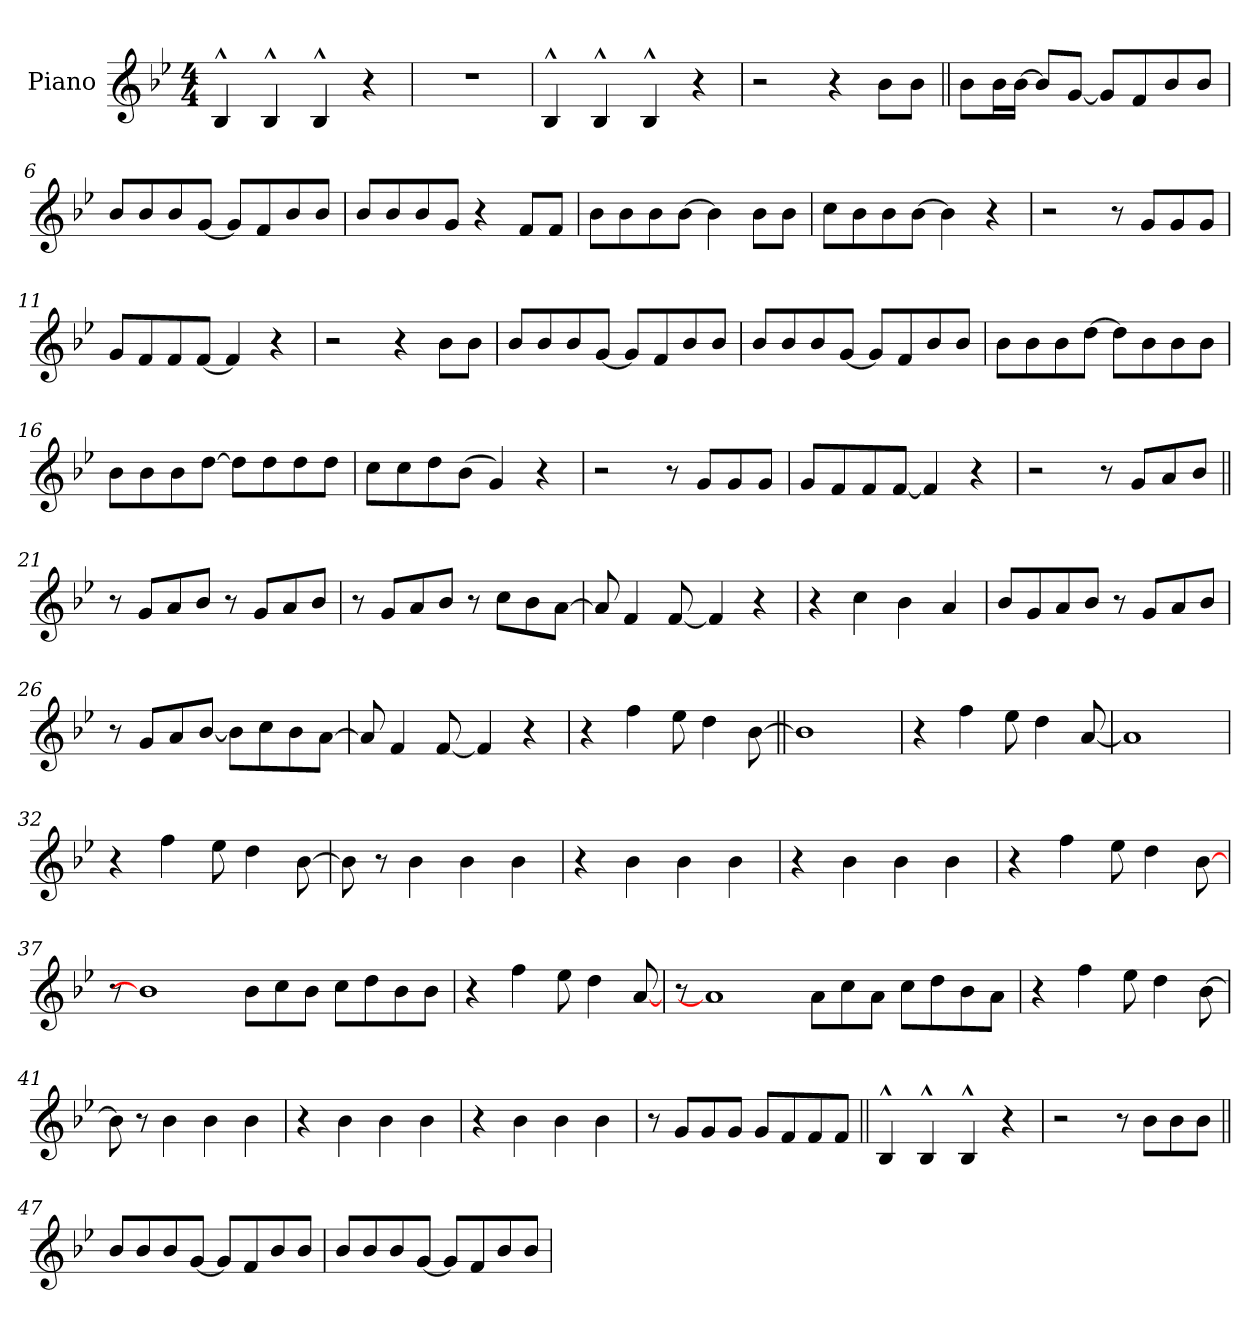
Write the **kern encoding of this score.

**kern
*part1
*staff1
*I"Piano
*I'Pno.
*clefG2
*k[b-e-]
*M4/4
=1
4B-^^!
4B-^^!
4B-^^!
4r
=2
1r
=3
4B-^^!
4B-^^!
4B-^^!
4r
=4
2r
4r
8b-L
8b-J
=5||
8b-L
16b-L
[16b-JJ
8b-L]
[8gJ
8gL]
8f
8b-
8b-J
=6
8b-L
8b-
8b-
[8gJ
8gL]
8f
8b-
8b-J
=7
8b-L
8b-
8b-
8gJ
4r
8fL
8fJ
=8
8b-L
8b-
8b-
[8b-J
4b-]
8b-L
8b-J
=9
8ccL
8b-
8b-
[8b-J
4b-]
4r
=10
2r
8r
8gL
8g
8gJ
=11
8gL
8f
8f
[8fJ
4f]
4r
=12
2r
4r
8b-L
8b-J
=13
8b-L
8b-
8b-
[8gJ
8gL]
8f
8b-
8b-J
=14
8b-L
8b-
8b-
[8gJ
8gL]
8f
8b-
8b-J
=15
8b-L
8b-
8b-
[8ddJ
8ddL]
8b-
8b-
8b-J
=16
8b-L
8b-
8b-
[8ddJ
8ddL]
8dd
8dd
8ddJ
=17
8ccL
8cc
8dd
(8b-J
4g)
4r
=18
2r
8r
8gL
8g
8gJ
=19
8gL
8f
8f
[8fJ
4f]
4r
=20
2r
8r
8gL
8a
8b-J
=21||
8r
8gL
8a
8b-J
8r
8gL
8a
8b-J
=22
8r
8gL
8a
8b-J
8r
8ccL
8b-
[8aJ
=23
8a]
4f
[8f
4f]
4r
=24
4r
4cc
4b-
4a
=25
8b-L
8g
8a
8b-J
8r
8gL
8a
8b-J
=26
8r
8gL
8a
[8b-J
8b-L]
8cc
8b-
[8aJ
=27
8a]
4f
[8f
4f]
4r
=28
4r
4ff
8ee-
4dd
[8b-
=29||
1b-]
=30
4r
4ff
8ee-
4dd
[8a
=31
1a]
=32
4r
4ff
8ee-
4dd
[8b-
=33
8b-]
8r
4b-
4b-
4b-
=34
4r
4b-
4b-
4b-
=35
4r
4b-
4b-
4b-
=36
4r
4ff
8ee-
4dd
[8b-
=37
8r
1b-]
8b-!L
8cc!
8b-!J
8cc!L
8dd!
8b-!
8b-!J
=38
4r
4ff
8ee-
4dd
[8a
=39
8r
1a]
8a!L
8cc!
8a!J
8cc!L
8dd!
8b-!
8a!J
=40
4r
4ff
8ee-
4dd
[8b-
=41
8b-]
8r
4b-
4b-
4b-
=42
4r
4b-
4b-
4b-
=43
4r
4b-
4b-
4b-
=44
8r
8gL
8g
8gJ
8gL
8f
8f
8fJ
=45||
4B-^^!
4B-^^!
4B-^^!
4r
=46
2r
8r
8b-L
8b-
8b-J
=47||
8b-L
8b-
8b-
[8gJ
8gL]
8f
8b-
8b-J
=48
8b-L
8b-
8b-
[8gJ
8gL]
8f
8b-
8b-J
=
*-
